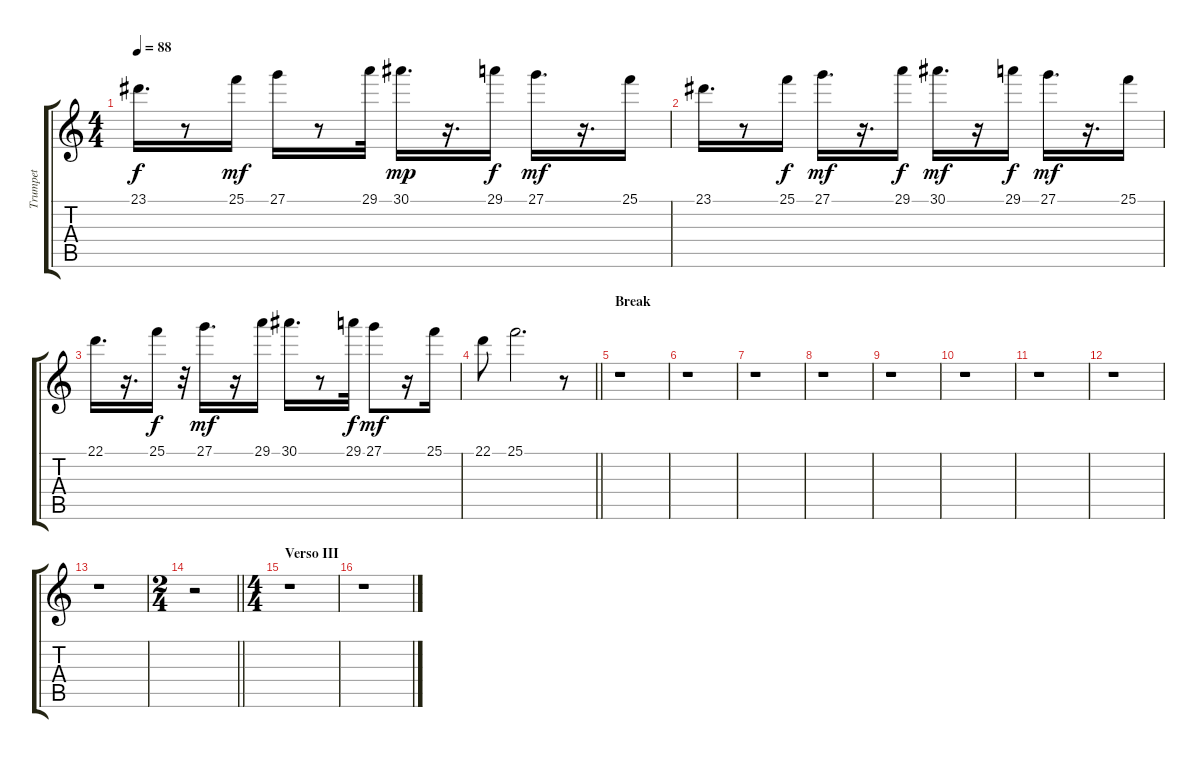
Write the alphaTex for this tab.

\track ("Trumpet" "Trumpet") {instrument trumpet}
\staff {score tabs}
\tuning (E4 B3 G3 D3 A2 E2) {hide}
\ts (4 4)
\tempo 88
\clef g2
\ks c
23.1.16{d dy f} r.8 25.1.16{dy mf} 27.1.16 r.8 29.1.32 30.1.16{d dy mp} r.16{d} 29.1.16{dy f} 27.1.16{d dy mf} r.16{d} 25.1.16 |
23.1.16{d} r.8 25.1.16{dy f} 27.1.16{d dy mf} r.16{d} 29.1.16{dy f} 30.1.16{d dy mf} r.16 29.1.16{dy f} 27.1.16{d dy mf} r.16{d} 25.1.16 |
22.1.16{d} r.16{d} 25.1.16{dy f} r.32 27.1.16{d dy mf} r.16 29.1.16 30.1.16{d} r.8 29.1.32{dy f} 27.1.8{dy mf} r.16 25.1.16 |
\barLineRight lightlight
22.1.8 25.1.2{d} r.8 |
\section ("" "Break")
r.1 |
r.1 |
r.1 |
r.1 |
r.1 |
r.1 |
r.1 |
r.1 |
r.1 |
\ts (2 4)
\barLineRight lightlight
r.2 |
\ts (4 4)
\section ("" "Verso III")
r.1 |
r.1
